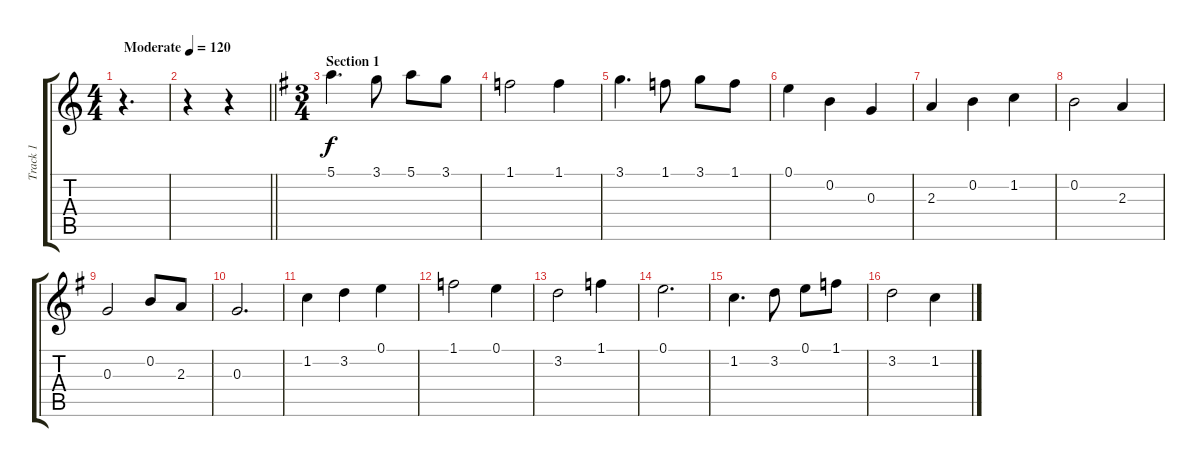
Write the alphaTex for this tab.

\track ("Track 1" "Track 1") {instrument acousticguitarsteel}
\staff {score tabs}
\tuning (E4 B3 G3 D3 A2 E2) {hide}
\ts (4 4)
\tempo (120 "Moderate")
\clef g2
\ks c
r.4{d dy f instrument acousticguitarsteel} |
\barLineRight lightlight
r.4 r.4 |
\ts (3 4)
\section ("" "Section 1")
\ks g
5.1.4{d} 3.1.8 5.1.8 3.1.8 |
1.1.2 1.1.4 |
3.1.4{d} 1.1.8 3.1.8 1.1.8 |
0.1.4 0.2.4 0.3.4 |
2.3.4 0.2.4 1.2.4 |
0.2.2 2.3.4 |
0.3.2 0.2.8 2.3.8 |
0.3.2{d} |
1.2.4 3.2.4 0.1.4 |
1.1.2 0.1.4 |
3.2.2 1.1.4 |
0.1.2{d} |
1.2.4{d} 3.2.8 0.1.8 1.1.8 |
3.2.2 1.2.4
